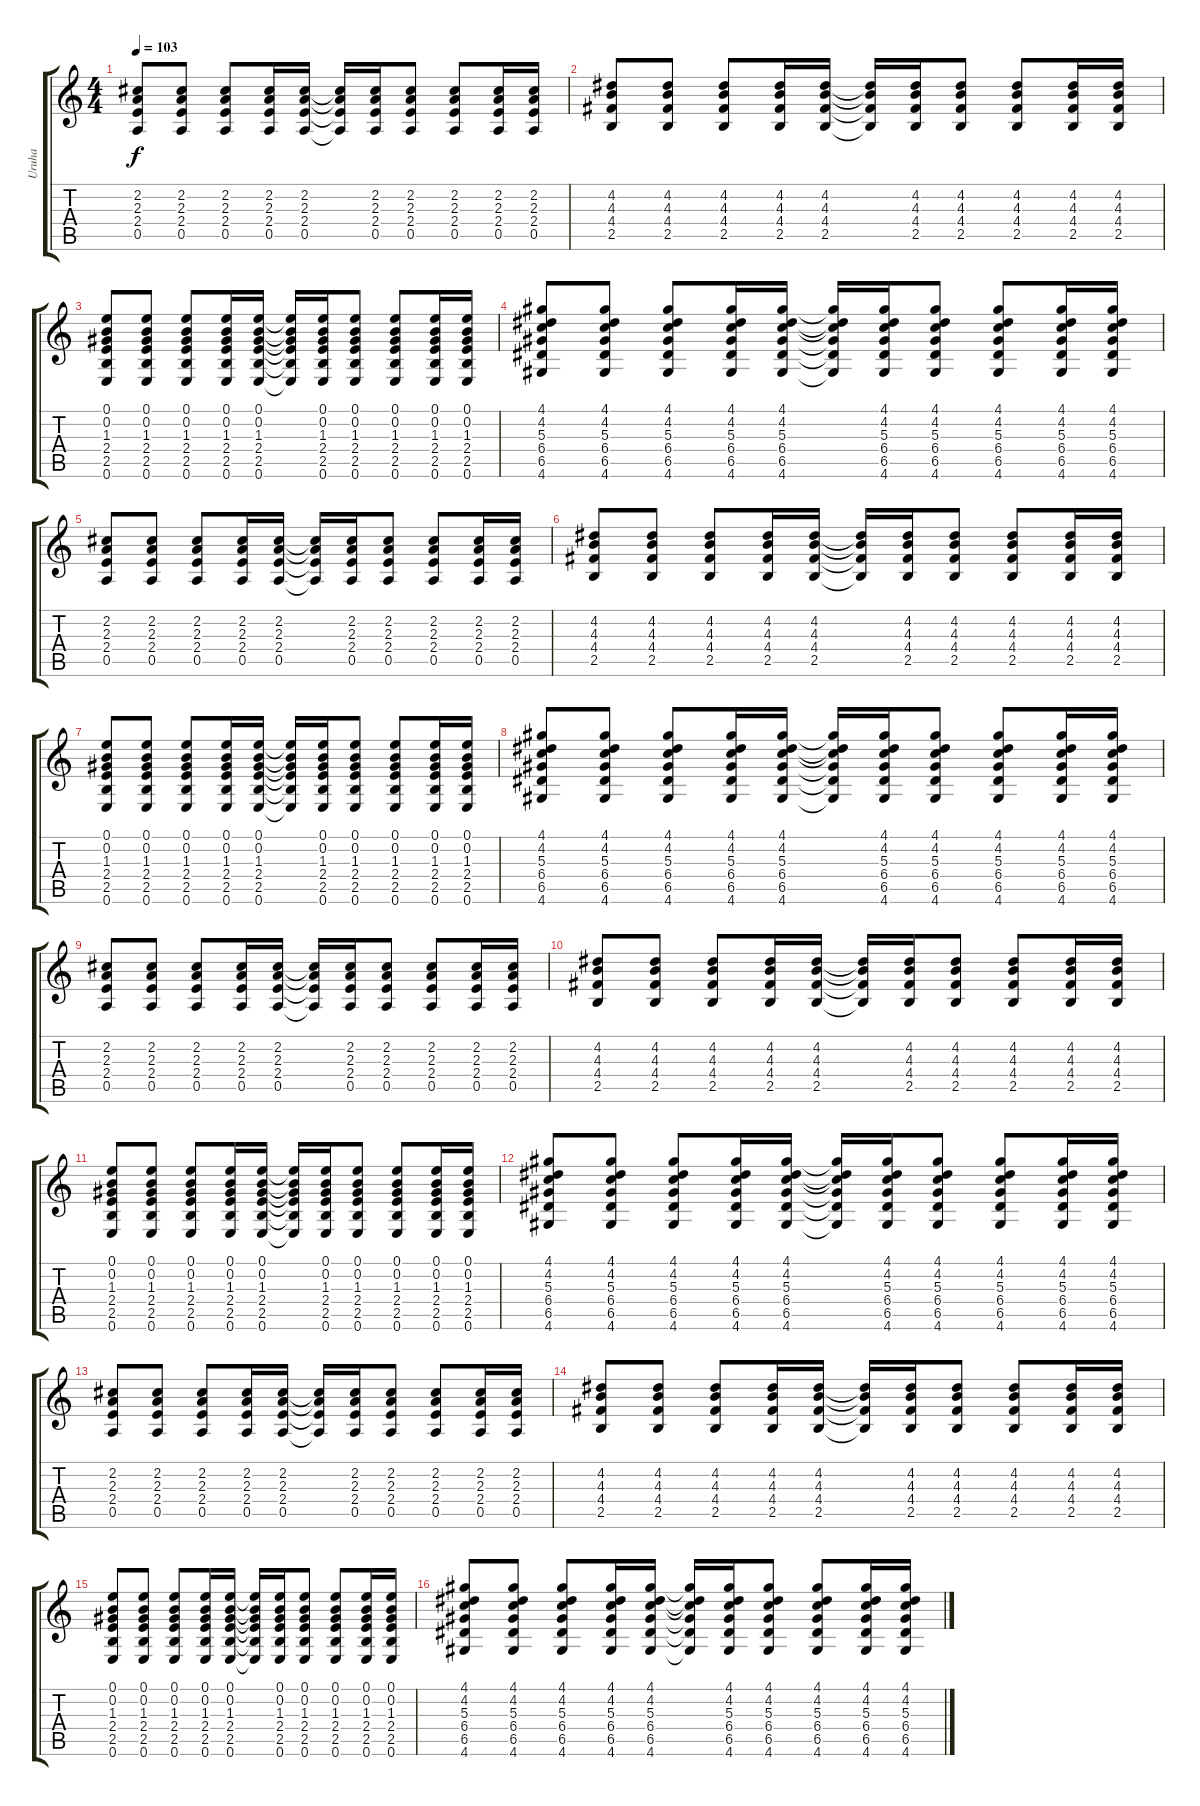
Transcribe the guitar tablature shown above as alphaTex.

\track ("Uruha" "Uruha") {instrument overdrivenguitar}
\staff {score tabs}
\tuning (E4 B3 G3 D3 A2 E2) {hide}
\ts (4 4)
\tempo 103
\clef g2
\ks c
(2.2 2.3 2.4 0.5).8{dy f} (2.2 2.3 2.4 0.5).8 (2.2 2.3 2.4 0.5).8 (2.2 2.3 2.4 0.5).16 (2.2 2.3 2.4 0.5).16 (2.2{t} 2.3{t} 2.4{t} 0.5{t}).16 (2.2 2.3 2.4 0.5).16 (2.2 2.3 2.4 0.5).8 (2.2 2.3 2.4 0.5).8 (2.2 2.3 2.4 0.5).16 (2.2 2.3 2.4 0.5).16 |
(4.2 4.3 4.4 2.5).8 (4.2 4.3 4.4 2.5).8 (4.2 4.3 4.4 2.5).8 (4.2 4.3 4.4 2.5).16 (4.2 4.3 4.4 2.5).16 (4.2{t} 4.3{t} 4.4{t} 2.5{t}).16 (4.2 4.3 4.4 2.5).16 (4.2 4.3 4.4 2.5).8 (4.2 4.3 4.4 2.5).8 (4.2 4.3 4.4 2.5).16 (4.2 4.3 4.4 2.5).16 |
(0.1 0.2 1.3 2.4 2.5 0.6).8 (0.1 0.2 1.3 2.4 2.5 0.6).8 (0.1 0.2 1.3 2.4 2.5 0.6).8 (0.1 0.2 1.3 2.4 2.5 0.6).16 (0.1 0.2 1.3 2.4 2.5 0.6).16 (0.1{t} 0.2{t} 1.3{t} 2.4{t} 2.5{t} 0.6{t}).16 (0.1 0.2 1.3 2.4 2.5 0.6).16 (0.1 0.2 1.3 2.4 2.5 0.6).8 (0.1 0.2 1.3 2.4 2.5 0.6).8 (0.1 0.2 1.3 2.4 2.5 0.6).16 (0.1 0.2 1.3 2.4 2.5 0.6).16 |
(4.1 4.2 5.3 6.4 6.5 4.6).8 (4.1 4.2 5.3 6.4 6.5 4.6).8 (4.1 4.2 5.3 6.4 6.5 4.6).8 (4.1 4.2 5.3 6.4 6.5 4.6).16 (4.1 4.2 5.3 6.4 6.5 4.6).16 (4.1{t} 4.2{t} 5.3{t} 6.4{t} 6.5{t} 4.6{t}).16 (4.1 4.2 5.3 6.4 6.5 4.6).16 (4.1 4.2 5.3 6.4 6.5 4.6).8 (4.1 4.2 5.3 6.4 6.5 4.6).8 (4.1 4.2 5.3 6.4 6.5 4.6).16 (4.1 4.2 5.3 6.4 6.5 4.6).16 |
(2.2 2.3 2.4 0.5).8 (2.2 2.3 2.4 0.5).8 (2.2 2.3 2.4 0.5).8 (2.2 2.3 2.4 0.5).16 (2.2 2.3 2.4 0.5).16 (2.2{t} 2.3{t} 2.4{t} 0.5{t}).16 (2.2 2.3 2.4 0.5).16 (2.2 2.3 2.4 0.5).8 (2.2 2.3 2.4 0.5).8 (2.2 2.3 2.4 0.5).16 (2.2 2.3 2.4 0.5).16 |
(4.2 4.3 4.4 2.5).8 (4.2 4.3 4.4 2.5).8 (4.2 4.3 4.4 2.5).8 (4.2 4.3 4.4 2.5).16 (4.2 4.3 4.4 2.5).16 (4.2{t} 4.3{t} 4.4{t} 2.5{t}).16 (4.2 4.3 4.4 2.5).16 (4.2 4.3 4.4 2.5).8 (4.2 4.3 4.4 2.5).8 (4.2 4.3 4.4 2.5).16 (4.2 4.3 4.4 2.5).16 |
(0.1 0.2 1.3 2.4 2.5 0.6).8 (0.1 0.2 1.3 2.4 2.5 0.6).8 (0.1 0.2 1.3 2.4 2.5 0.6).8 (0.1 0.2 1.3 2.4 2.5 0.6).16 (0.1 0.2 1.3 2.4 2.5 0.6).16 (0.1{t} 0.2{t} 1.3{t} 2.4{t} 2.5{t} 0.6{t}).16 (0.1 0.2 1.3 2.4 2.5 0.6).16 (0.1 0.2 1.3 2.4 2.5 0.6).8 (0.1 0.2 1.3 2.4 2.5 0.6).8 (0.1 0.2 1.3 2.4 2.5 0.6).16 (0.1 0.2 1.3 2.4 2.5 0.6).16 |
(4.1 4.2 5.3 6.4 6.5 4.6).8 (4.1 4.2 5.3 6.4 6.5 4.6).8 (4.1 4.2 5.3 6.4 6.5 4.6).8 (4.1 4.2 5.3 6.4 6.5 4.6).16 (4.1 4.2 5.3 6.4 6.5 4.6).16 (4.1{t} 4.2{t} 5.3{t} 6.4{t} 6.5{t} 4.6{t}).16 (4.1 4.2 5.3 6.4 6.5 4.6).16 (4.1 4.2 5.3 6.4 6.5 4.6).8 (4.1 4.2 5.3 6.4 6.5 4.6).8 (4.1 4.2 5.3 6.4 6.5 4.6).16 (4.1 4.2 5.3 6.4 6.5 4.6).16 |
(2.2 2.3 2.4 0.5).8 (2.2 2.3 2.4 0.5).8 (2.2 2.3 2.4 0.5).8 (2.2 2.3 2.4 0.5).16 (2.2 2.3 2.4 0.5).16 (2.2{t} 2.3{t} 2.4{t} 0.5{t}).16 (2.2 2.3 2.4 0.5).16 (2.2 2.3 2.4 0.5).8 (2.2 2.3 2.4 0.5).8 (2.2 2.3 2.4 0.5).16 (2.2 2.3 2.4 0.5).16 |
(4.2 4.3 4.4 2.5).8 (4.2 4.3 4.4 2.5).8 (4.2 4.3 4.4 2.5).8 (4.2 4.3 4.4 2.5).16 (4.2 4.3 4.4 2.5).16 (4.2{t} 4.3{t} 4.4{t} 2.5{t}).16 (4.2 4.3 4.4 2.5).16 (4.2 4.3 4.4 2.5).8 (4.2 4.3 4.4 2.5).8 (4.2 4.3 4.4 2.5).16 (4.2 4.3 4.4 2.5).16 |
(0.1 0.2 1.3 2.4 2.5 0.6).8 (0.1 0.2 1.3 2.4 2.5 0.6).8 (0.1 0.2 1.3 2.4 2.5 0.6).8 (0.1 0.2 1.3 2.4 2.5 0.6).16 (0.1 0.2 1.3 2.4 2.5 0.6).16 (0.1{t} 0.2{t} 1.3{t} 2.4{t} 2.5{t} 0.6{t}).16 (0.1 0.2 1.3 2.4 2.5 0.6).16 (0.1 0.2 1.3 2.4 2.5 0.6).8 (0.1 0.2 1.3 2.4 2.5 0.6).8 (0.1 0.2 1.3 2.4 2.5 0.6).16 (0.1 0.2 1.3 2.4 2.5 0.6).16 |
(4.1 4.2 5.3 6.4 6.5 4.6).8 (4.1 4.2 5.3 6.4 6.5 4.6).8 (4.1 4.2 5.3 6.4 6.5 4.6).8 (4.1 4.2 5.3 6.4 6.5 4.6).16 (4.1 4.2 5.3 6.4 6.5 4.6).16 (4.1{t} 4.2{t} 5.3{t} 6.4{t} 6.5{t} 4.6{t}).16 (4.1 4.2 5.3 6.4 6.5 4.6).16 (4.1 4.2 5.3 6.4 6.5 4.6).8 (4.1 4.2 5.3 6.4 6.5 4.6).8 (4.1 4.2 5.3 6.4 6.5 4.6).16 (4.1 4.2 5.3 6.4 6.5 4.6).16 |
(2.2 2.3 2.4 0.5).8 (2.2 2.3 2.4 0.5).8 (2.2 2.3 2.4 0.5).8 (2.2 2.3 2.4 0.5).16 (2.2 2.3 2.4 0.5).16 (2.2{t} 2.3{t} 2.4{t} 0.5{t}).16 (2.2 2.3 2.4 0.5).16 (2.2 2.3 2.4 0.5).8 (2.2 2.3 2.4 0.5).8 (2.2 2.3 2.4 0.5).16 (2.2 2.3 2.4 0.5).16 |
(4.2 4.3 4.4 2.5).8 (4.2 4.3 4.4 2.5).8 (4.2 4.3 4.4 2.5).8 (4.2 4.3 4.4 2.5).16 (4.2 4.3 4.4 2.5).16 (4.2{t} 4.3{t} 4.4{t} 2.5{t}).16 (4.2 4.3 4.4 2.5).16 (4.2 4.3 4.4 2.5).8 (4.2 4.3 4.4 2.5).8 (4.2 4.3 4.4 2.5).16 (4.2 4.3 4.4 2.5).16 |
(0.1 0.2 1.3 2.4 2.5 0.6).8 (0.1 0.2 1.3 2.4 2.5 0.6).8 (0.1 0.2 1.3 2.4 2.5 0.6).8 (0.1 0.2 1.3 2.4 2.5 0.6).16 (0.1 0.2 1.3 2.4 2.5 0.6).16 (0.1{t} 0.2{t} 1.3{t} 2.4{t} 2.5{t} 0.6{t}).16 (0.1 0.2 1.3 2.4 2.5 0.6).16 (0.1 0.2 1.3 2.4 2.5 0.6).8 (0.1 0.2 1.3 2.4 2.5 0.6).8 (0.1 0.2 1.3 2.4 2.5 0.6).16 (0.1 0.2 1.3 2.4 2.5 0.6).16 |
(4.1 4.2 5.3 6.4 6.5 4.6).8 (4.1 4.2 5.3 6.4 6.5 4.6).8 (4.1 4.2 5.3 6.4 6.5 4.6).8 (4.1 4.2 5.3 6.4 6.5 4.6).16 (4.1 4.2 5.3 6.4 6.5 4.6).16 (4.1{t} 4.2{t} 5.3{t} 6.4{t} 6.5{t} 4.6{t}).16 (4.1 4.2 5.3 6.4 6.5 4.6).16 (4.1 4.2 5.3 6.4 6.5 4.6).8 (4.1 4.2 5.3 6.4 6.5 4.6).8 (4.1 4.2 5.3 6.4 6.5 4.6).16 (4.1 4.2 5.3 6.4 6.5 4.6).16
